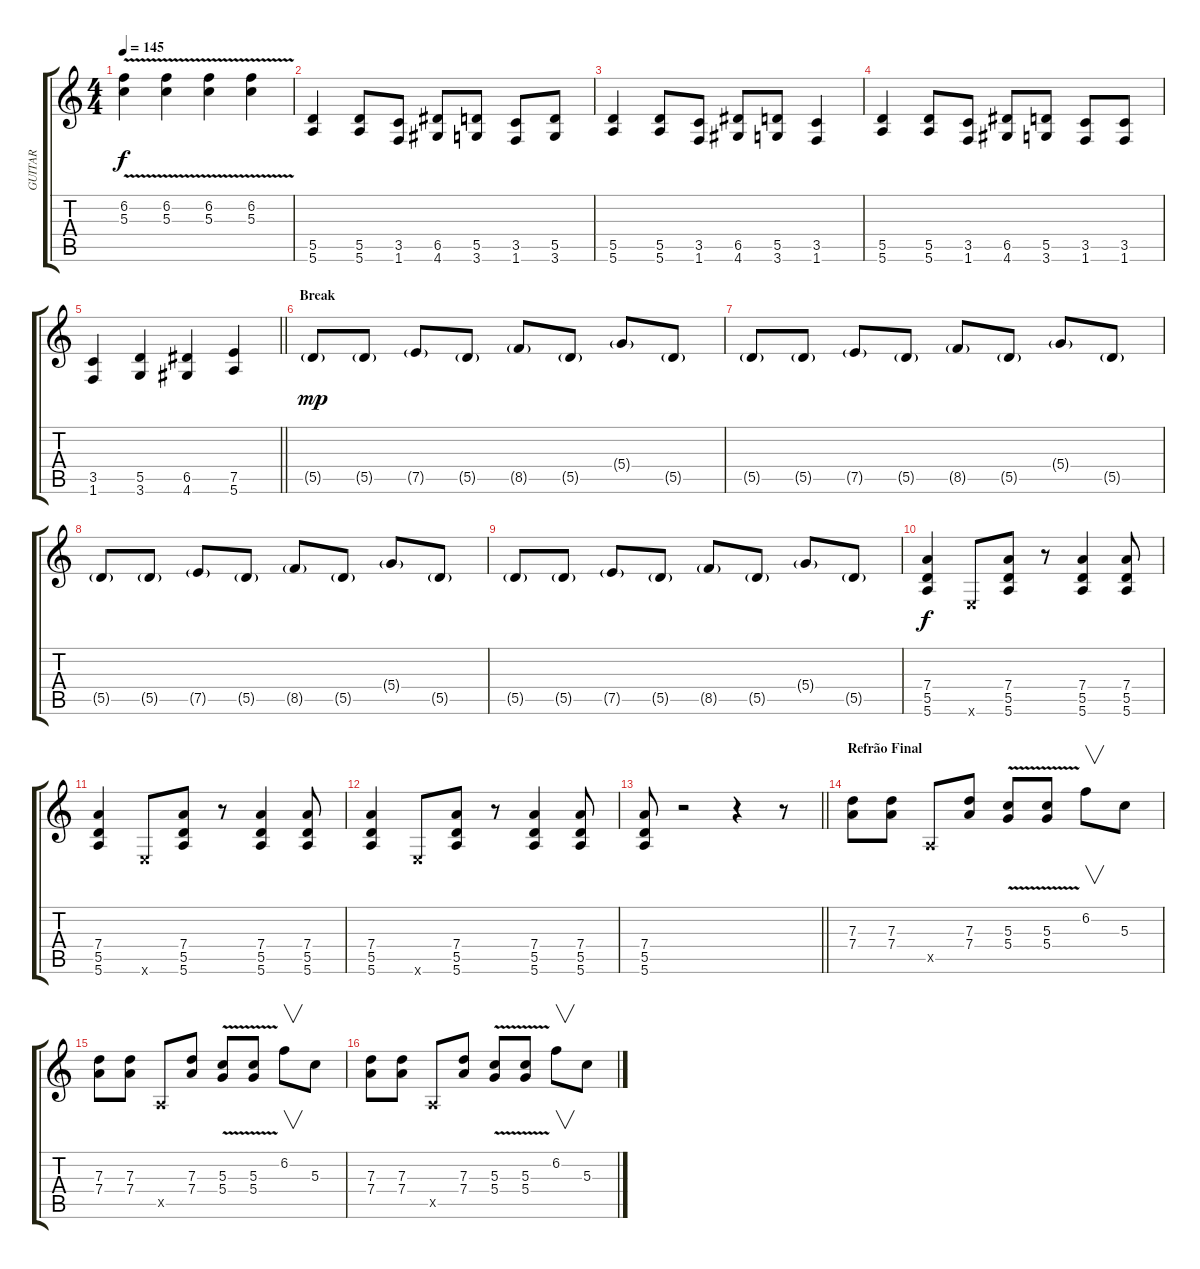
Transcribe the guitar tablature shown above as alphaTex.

\track ("GUITAR" "GUITAR") {instrument distortionguitar}
\staff {score tabs}
\tuning (E4 B3 G3 D3 A2 E2) {hide}
\ts (4 4)
\tempo 145
\clef g2
\ks c
(6.2{v} 5.3).4{dy f} (6.2 5.3{v}).4 (6.2{v} 5.3).4 (6.2 5.3{v}).4 |
(5.5 5.6).4 (5.5 5.6).8 (3.5 1.6).8 (6.5 4.6).8 (5.5 3.6).8 (3.5 1.6).8 (5.5 3.6).8 |
(5.5 5.6).4 (5.5 5.6).8 (3.5 1.6).8 (6.5 4.6).8 (5.5 3.6).8 (3.5 1.6).4 |
(5.5 5.6).4 (5.5 5.6).8 (3.5 1.6).8 (6.5 4.6).8 (5.5 3.6).8 (3.5 1.6).8 (3.5 1.6).8 |
\barLineRight lightlight
(3.5 1.6).4 (5.5 3.6).4 (6.5 4.6).4 (7.5 5.6).4 |
\section ("" "Break")
5.5{g}.8{dy mp instrument electricguitarclean} 5.5{g}.8 7.5{g}.8 5.5{g}.8 8.5{g}.8 5.5{g}.8 5.4{g}.8 5.5{g}.8 |
5.5{g}.8{instrument electricguitarclean} 5.5{g}.8 7.5{g}.8 5.5{g}.8 8.5{g}.8 5.5{g}.8 5.4{g}.8 5.5{g}.8 |
5.5{g}.8{instrument electricguitarclean} 5.5{g}.8 7.5{g}.8 5.5{g}.8 8.5{g}.8 5.5{g}.8 5.4{g}.8 5.5{g}.8 |
5.5{g}.8{instrument electricguitarclean} 5.5{g}.8 7.5{g}.8 5.5{g}.8 8.5{g}.8 5.5{g}.8 5.4{g}.8 5.5{g}.8 |
(7.4 5.5 5.6).4{dy f volume 13 instrument distortionguitar} 0.6{x}.8 (7.4 5.5 5.6).8 r.8 (7.4 5.5 5.6).4 (7.4 5.5 5.6).8 |
(7.4 5.5 5.6).4{volume 13 instrument distortionguitar} 0.6{x}.8 (7.4 5.5 5.6).8 r.8 (7.4 5.5 5.6).4 (7.4 5.5 5.6).8 |
(7.4 5.5 5.6).4{volume 13 instrument distortionguitar} 0.6{x}.8 (7.4 5.5 5.6).8 r.8 (7.4 5.5 5.6).4 (7.4 5.5 5.6).8 |
\barLineRight lightlight
(7.4 5.5 5.6).8 r.2 r.4 r.8 |
\section ("" "Refrão Final")
(7.3 7.4).8{volume 13 instrument distortionguitar} (7.3 7.4).8 0.5{x}.8 (7.3 7.4).8 (5.3{v} 5.4{v}).8 (5.3{v} 5.4{v}).8 6.2.8{v} 5.3.8 |
(7.3 7.4).8 (7.3 7.4).8 0.5{x}.8 (7.3 7.4).8 (5.3{v} 5.4{v}).8 (5.3{v} 5.4{v}).8 6.2.8{v} 5.3.8 |
(7.3 7.4).8 (7.3 7.4).8 0.5{x}.8 (7.3 7.4).8 (5.3{v} 5.4{v}).8 (5.3{v} 5.4{v}).8 6.2.8{v} 5.3.8
